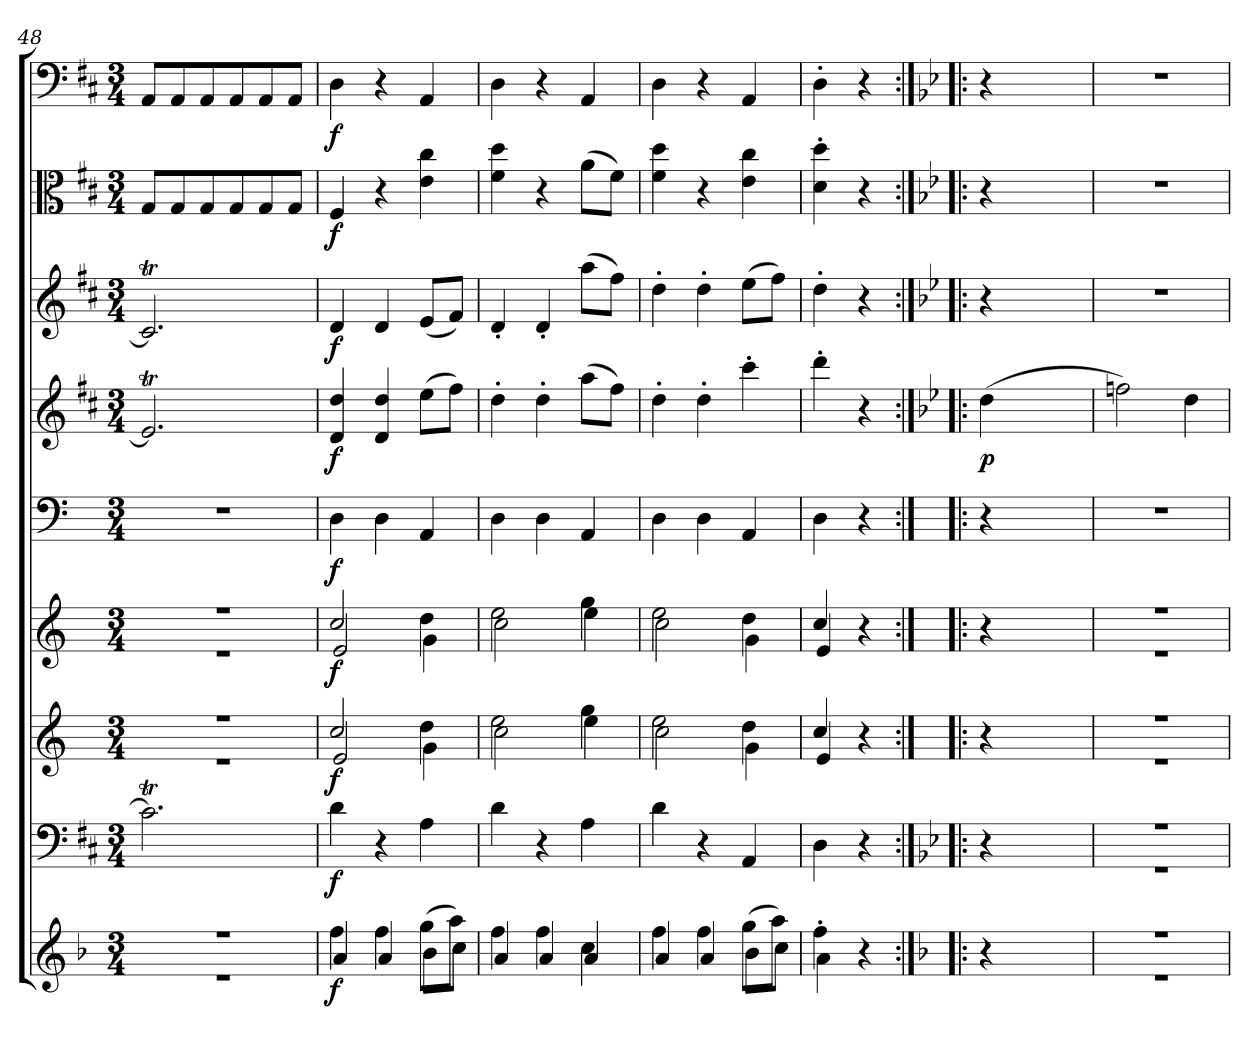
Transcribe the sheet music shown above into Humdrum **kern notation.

**kern	**dynam	**kern	**dynam	**kern	**dynam	**kern	**dynam	**kern	**dynam	**kern	**dynam	**kern	**dynam	**kern	**dynam	**kern	**dynam
*part9	*part9	*part8	*part8	*part7	*part7	*part6	*part6	*part5	*part5	*part4	*part4	*part3	*part3	*part2	*part2	*part1	*part1
*staff9	*staff9	*staff8	*staff8	*staff7	*staff7	*staff6	*staff6	*staff5	*staff5	*staff4	*staff4	*staff3	*staff3	*staff2	*staff2	*staff1	*staff1
*clefG2	*	*clefF4	*	*clefG2	*	*clefG2	*	*clefF4	*	*clefG2	*	*clefG2	*	*clefC3	*	*clefF4	*
*k[b-]	*	*k[f#c#]	*	*k[]	*	*k[]	*	*k[]	*	*k[f#c#]	*	*k[f#c#]	*	*k[f#c#]	*	*k[f#c#]	*
*M3/4	*	*M3/4	*	*M3/4	*	*M3/4	*	*M3/4	*	*M3/4	*	*M3/4	*	*M3/4	*	*M3/4	*
=48	=48	=48	=48	=48	=48	=48	=48	=48	=48	=48	=48	=48	=48	=48	=48	=48	=48
*^	*	*	*	*^	*	*^	*	*	*	*	*	*	*	*	*	*	*
2.r	2.r	.	2.c#t\]	.	2.r	2.r	.	2.r	2.r	.	2.r	.	2.eT/]	.	2.c#t/]	.	8G/L	.	8AA/L	.
.	.	.	.	.	.	.	.	.	.	.	.	.	.	.	.	.	8G/	.	8AA/	.
.	.	.	.	.	.	.	.	.	.	.	.	.	.	.	.	.	8G/	.	8AA/	.
.	.	.	.	.	.	.	.	.	.	.	.	.	.	.	.	.	8G/	.	8AA/	.
.	.	.	.	.	.	.	.	.	.	.	.	.	.	.	.	.	8G/	.	8AA/	.
.	.	.	.	.	.	.	.	.	.	.	.	.	.	.	.	.	8G/J	.	8AA/J	.
=49	=49	=49	=49	=49	=49	=49	=49	=49	=49	=49	=49	=49	=49	=49	=49	=49	=49	=49	=49	=49
4ff\	4a/	f	4d\	f	2cc/	2e/	f	2cc/	2e/	f	4D\	f	4d/ 4dd/	f	4d/	f	4F#/	f	4D\	f
4ff\	4a/	.	4r	.	.	.	.	.	.	.	4D\	.	4d/ 4dd/	.	4d/	.	4r	.	4r	.
(8gg\L	8b-\L	.	4A\	.	4dd\	4g\	.	4dd\	4g\	.	4AA/	.	(8ee\L	.	(8e/L	.	4e\ 4cc#\	.	4AA/	.
8aa\J)	8cc\J	.	.	.	.	.	.	.	.	.	.	.	8ff#\J)	.	8f#/J)	.	.	.	.	.
=50	=50	=50	=50	=50	=50	=50	=50	=50	=50	=50	=50	=50	=50	=50	=50	=50	=50	=50	=50	=50
4ff\	4a/	.	4d\	.	2ee\	2cc\	.	2ee\	2cc\	.	4D\	.	4dd'\	.	4d'/	.	4f#\ 4dd\	.	4D\	.
4ff\	4a/	.	4r	.	.	.	.	.	.	.	4D\	.	4dd'\	.	4d'/	.	4r	.	4r	.
4cc\	4a/	.	4A\	.	4gg\	4ee\	.	4gg\	4ee\	.	4AA/	.	(8aa\L	.	(8aa\L	.	(8a\L	.	4AA/	.
.	.	.	.	.	.	.	.	.	.	.	.	.	8ff#\J)	.	8ff#\J)	.	8f#\J)	.	.	.
=51	=51	=51	=51	=51	=51	=51	=51	=51	=51	=51	=51	=51	=51	=51	=51	=51	=51	=51	=51	=51
4ff\	4a/	.	4d\	.	2ee\	2cc\	.	2ee\	2cc\	.	4D\	.	4dd'\	.	4dd'\	.	4f#\ 4dd\	.	4D\	.
4ff\	4a/	.	4r	.	.	.	.	.	.	.	4D\	.	4dd'\	.	4dd'\	.	4r	.	4r	.
(8gg\L	8b-\L	.	4AA/	.	4dd\	4g\	.	4dd\	4g\	.	4AA/	.	4ccc#'\	.	(8ee\L	.	4e\ 4cc#\	.	4AA/	.
8aa\J)	8cc\J	.	.	.	.	.	.	.	.	.	.	.	.	.	8ff#\J)	.	.	.	.	.
=52	=52	=52	=52	=52	=52	=52	=52	=52	=52	=52	=52	=52	=52	=52	=52	=52	=52	=52	=52	=52
4ff'\	4a\	.	4D\	.	4cc/	4e/	.	4cc/	4e/	.	4D\	.	4ddd'\	.	4dd'\	.	4d'\ 4dd'\	.	4D'\	.
4r	4ryy	.	4r	.	4r	4ryy	.	4r	4ryy	.	4r	.	4r	.	4r	.	4r	.	4r	.
*	*	*	*	*	*v	*v	*	*	*	*	*	*	*	*	*	*	*	*	*	*
*v	*v	*	*	*	*	*	*v	*v	*	*	*	*	*	*	*	*	*	*	*
=:|!|:	=:|!|:	=:|!|:	=:|!|:	=:|!|:	=:|!|:	=:|!|:	=:|!|:	=:|!|:	=:|!|:	=:|!|:	=:|!|:	=:|!|:	=:|!|:	=:|!|:	=:|!|:	=:|!|:	=:|!|:
*k[b-]	*	*k[b-e-]	*	*	*	*	*	*	*	*k[b-e-]	*	*k[b-e-]	*	*k[b-e-]	*	*k[b-e-]	*
4r	.	4r	.	4r	.	4r	.	4r	.	(4dd\	p	4r	.	4r	.	4r	.
2ryy	.	2ryy	.	2ryy	.	2ryy	.	2ryy	.	2ryy	.	2ryy	.	2ryy	.	2ryy	.
=53	=53	=53	=53	=53	=53	=53	=53	=53	=53	=53	=53	=53	=53	=53	=53	=53	=53
*^	*	*^	*	*^	*	*^	*	*	*	*	*	*	*	*	*	*	*
2.r	2.r	.	2.r	2.r	.	2.r	2.r	.	2.r	2.r	.	2.r	.	2ffn\)	.	2.r	.	2.r	.	2.r	.
.	.	.	.	.	.	.	.	.	.	.	.	.	.	4dd\	.	.	.	.	.	.	.
*v	*v	*	*	*	*	*v	*v	*	*v	*v	*	*	*	*	*	*	*	*	*	*	*
*	*	*v	*v	*	*	*	*	*	*	*	*	*	*	*	*	*	*	*
=	=	=	=	=	=	=	=	=	=	=	=	=	=	=	=	=	=
*-	*-	*-	*-	*-	*-	*-	*-	*-	*-	*-	*-	*-	*-	*-	*-	*-	*-
